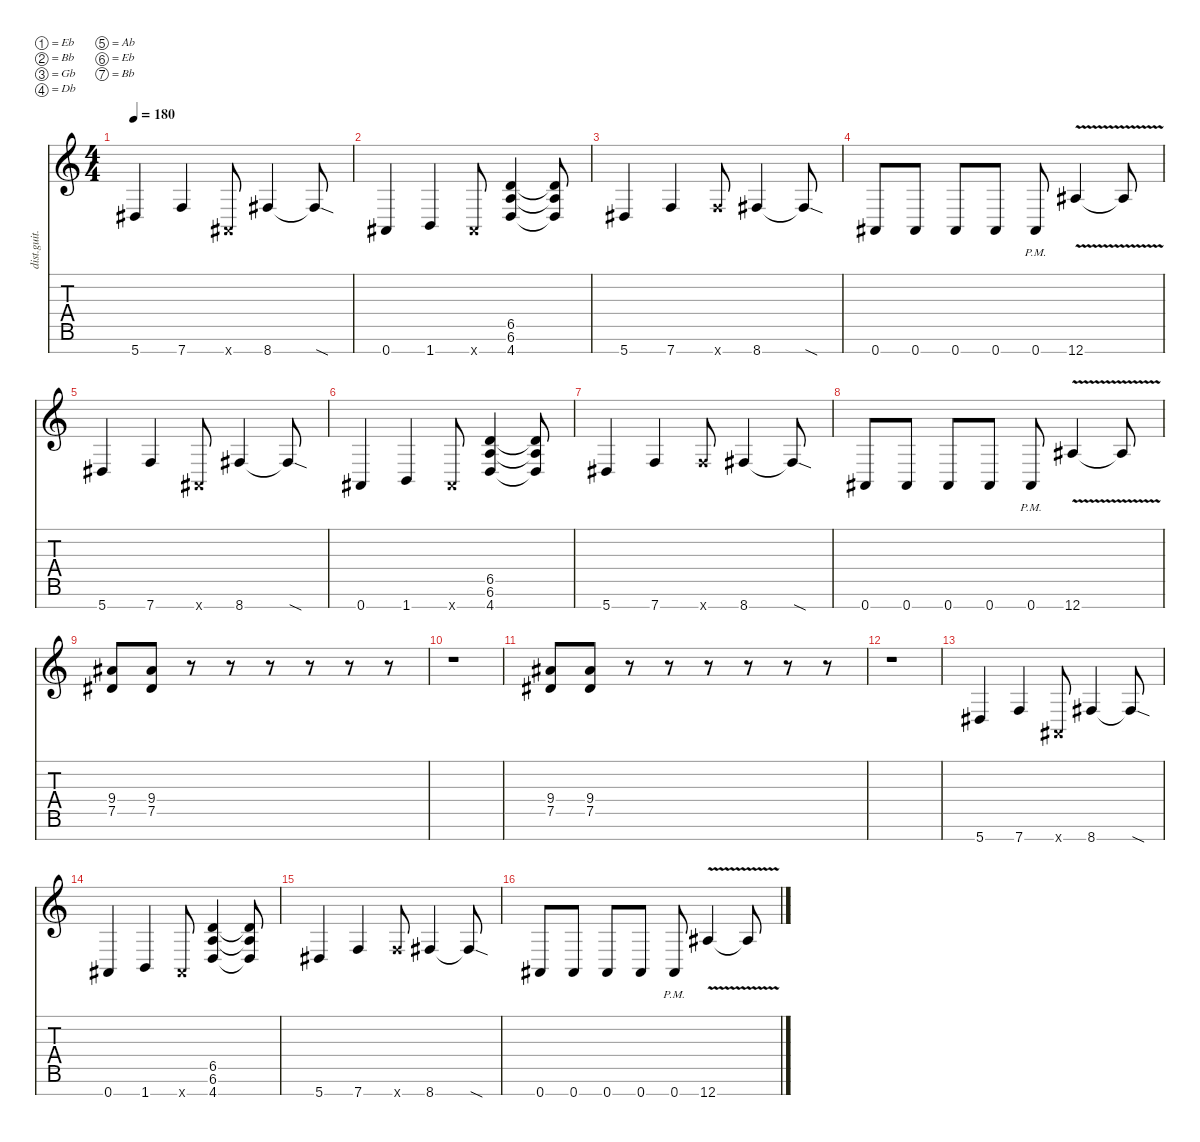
\defaultSystemsLayout 4
\hideDynamics
\bracketExtendMode nobrackets
\otherSystemsTrackNameOrientation horizontal
\track ("Distortion Guitar" "dist.guit.") {instrument distortionguitar}
\staff {score tabs}
\tuning (Eb4 Bb3 Gb3 Db3 Ab2 Eb2 Bb1)
\ts (4 4)
\tempo 180
\clef g2
\ks c
5.7{acc #}.4{dy mf beam Up} 7.7.4{beam Up} 0.7{x acc #}.8{beam Up} 8.7{acc #}.4{beam Up} 8.7{sod t acc #}.8{beam Up} |
0.7{acc #}.4{beam Up} 1.7.4{beam Up} 0.7{x acc #}.8{beam Up} (4.7 6.6 6.5).4{beam Up} (4.7{t} 6.6{t} 6.5{t}).8{beam Up} |
5.7{acc #}.4{beam Up} 7.7.4{beam Up} 7.7{x}.8{beam Up} 8.7{acc #}.4{beam Up} 8.7{sod t acc #}.8{beam Up} |
0.7{acc #}.8{beam Up} 0.7{acc #}.8{beam Up} 0.7{acc #}.8{beam Up} 0.7{acc #}.8{beam Up} 0.7{pm acc #}.8{beam Up} 12.7{v acc #}.4{beam Up} 12.7{v t acc #}.8{beam Up} |
5.7{acc #}.4{beam Up} 7.7.4{beam Up} 0.7{x acc #}.8{beam Up} 8.7{acc #}.4{beam Up} 8.7{sod t acc #}.8{beam Up} |
0.7{acc #}.4{beam Up} 1.7.4{beam Up} 0.7{x acc #}.8{beam Up} (4.7 6.6 6.5).4{beam Up} (4.7{t} 6.6{t} 6.5{t}).8{beam Up} |
5.7{acc #}.4{beam Up} 7.7.4{beam Up} 7.7{x}.8{beam Up} 8.7{acc #}.4{beam Up} 8.7{sod t acc #}.8{beam Up} |
0.7{acc #}.8{beam Up} 0.7{acc #}.8{beam Up} 0.7{acc #}.8{beam Up} 0.7{acc #}.8{beam Up} 0.7{pm acc #}.8{beam Up} 12.7{v acc #}.4{beam Up} 12.7{v t acc #}.8{beam Up} |
(7.5{acc #} 9.4{acc #}).8{beam Up} (7.5{acc #} 9.4{acc #}).8{beam Up} r.8{beam Up} r.8{beam Up} r.8{beam Up} r.8{beam Up} r.8{beam Up} r.8{beam Up} |
r.1{beam Down} |
(7.5{acc #} 9.4{acc #}).8{beam Up} (7.5{acc #} 9.4{acc #}).8{beam Up} r.8{beam Up} r.8{beam Up} r.8{beam Up} r.8{beam Up} r.8{beam Up} r.8{beam Up} |
r.1{beam Down} |
5.7{acc #}.4{beam Up} 7.7.4{beam Up} 0.7{x acc #}.8{beam Up} 8.7{acc #}.4{beam Up} 8.7{sod t acc #}.8{beam Up} |
0.7{acc #}.4{beam Up} 1.7.4{beam Up} 0.7{x acc #}.8{beam Up} (4.7 6.6 6.5).4{beam Up} (4.7{t} 6.6{t} 6.5{t}).8{beam Up} |
5.7{acc #}.4{beam Up} 7.7.4{beam Up} 7.7{x}.8{beam Up} 8.7{acc #}.4{beam Up} 8.7{sod t acc #}.8{beam Up} |
0.7{acc #}.8{beam Up} 0.7{acc #}.8{beam Up} 0.7{acc #}.8{beam Up} 0.7{acc #}.8{beam Up} 0.7{pm acc #}.8{beam Up} 12.7{v acc #}.4{beam Up} 12.7{v t acc #}.8{beam Up}
